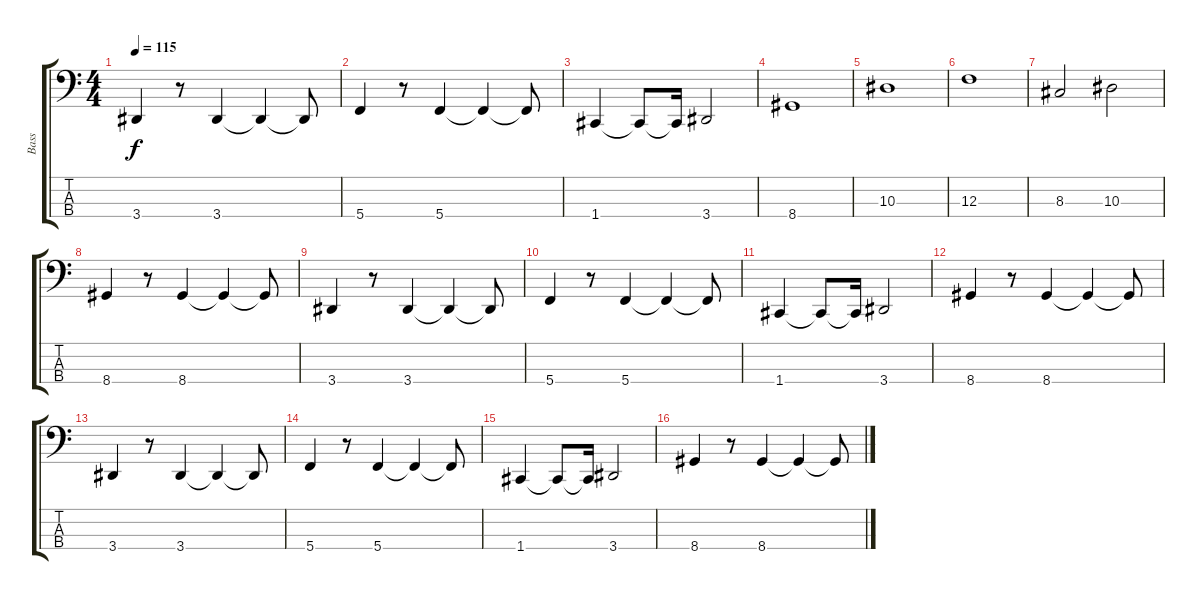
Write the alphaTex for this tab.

\track ("Bass" "Bass") {instrument electricbassfinger}
\staff {score tabs}
\tuning (Eb2 Bb1 F1 C1) {hide}
\ts (4 4)
\tempo 115
\clef f4
\ks c
3.4.4{dy f} r.8 3.4.4 3.4{t}.4 3.4{t}.8 |
5.4.4 r.8 5.4.4 5.4{t}.4 5.4{t}.8 |
1.4.4 1.4{t}.8 1.4{t}.16 3.4.2 |
8.4.1 |
10.3.1 |
12.3.1 |
8.3.2 10.3.2 |
8.4.4 r.8 8.4.4 8.4{t}.4 8.4{t}.8 |
3.4.4 r.8 3.4.4 3.4{t}.4 3.4{t}.8 |
5.4.4 r.8 5.4.4 5.4{t}.4 5.4{t}.8 |
1.4.4 1.4{t}.8 1.4{t}.16 3.4.2 |
8.4.4 r.8 8.4.4 8.4{t}.4 8.4{t}.8 |
3.4.4 r.8 3.4.4 3.4{t}.4 3.4{t}.8 |
5.4.4 r.8 5.4.4 5.4{t}.4 5.4{t}.8 |
1.4.4 1.4{t}.8 1.4{t}.16 3.4.2 |
8.4.4 r.8 8.4.4 8.4{t}.4 8.4{t}.8
